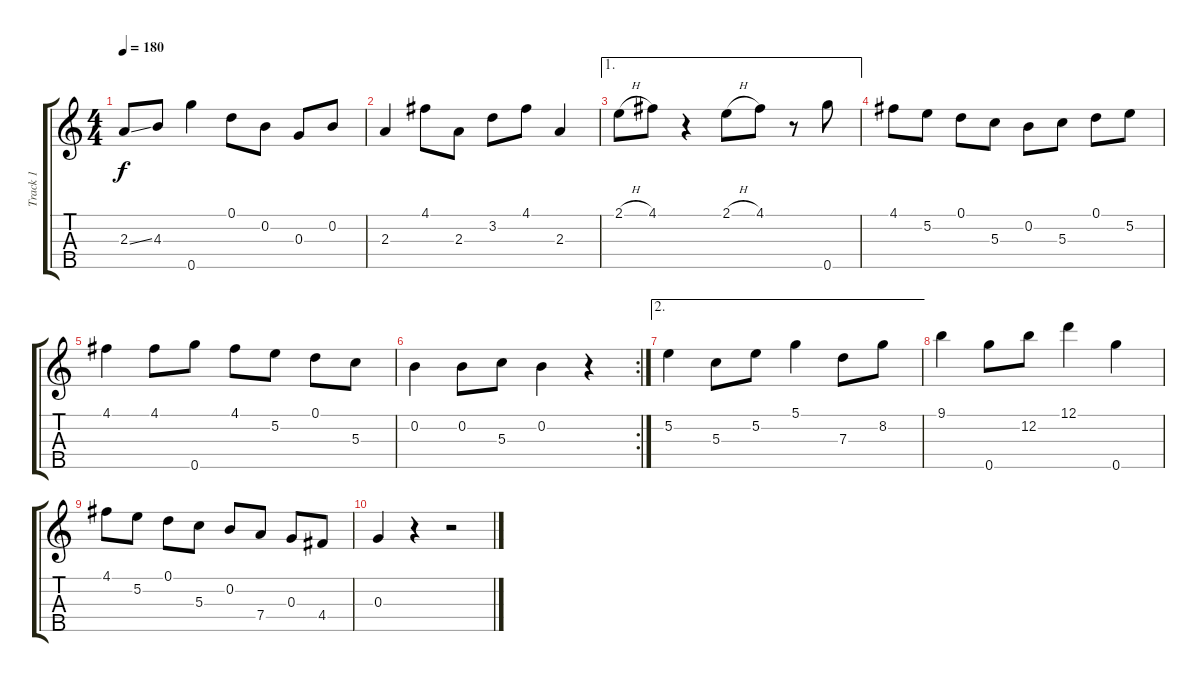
\track ("Track 1" "Track 1") {instrument banjo}
\staff {score tabs}
\tuning (D4 B3 G3 D3 G4) {hide}
\displaytranspose 12
\ts (4 4)
\tempo 180
\clef g2
\ks c
2.3{ss}.8{dy f} 4.3.8 0.5.4 0.1.8 0.2.8 0.3.8 0.2.8 |
2.3.4 4.1.8 2.3.8 3.2.8 4.1.8 2.3.4 |
\ae 1
2.1{h}.8 4.1.8 r.4 2.1{h}.8 4.1.8 r.8 0.5.8 |
4.1.8 5.2.8 0.1.8 5.3.8 0.2.8 5.3.8 0.1.8 5.2.8 |
4.1.4 4.1.8 0.5.8 4.1.8 5.2.8 0.1.8 5.3.8 |
\rc 2
0.2.4 0.2.8 5.3.8 0.2.4 r.4 |
\ae 2
5.2.4 5.3.8 5.2.8 5.1.4 7.3.8 8.2.8 |
9.1.4 0.5.8 12.2.8 12.1.4 0.5.4 |
4.1.8 5.2.8 0.1.8 5.3.8 0.2.8 7.4.8 0.3.8 4.4.8 |
0.3.4 r.4 r.2
